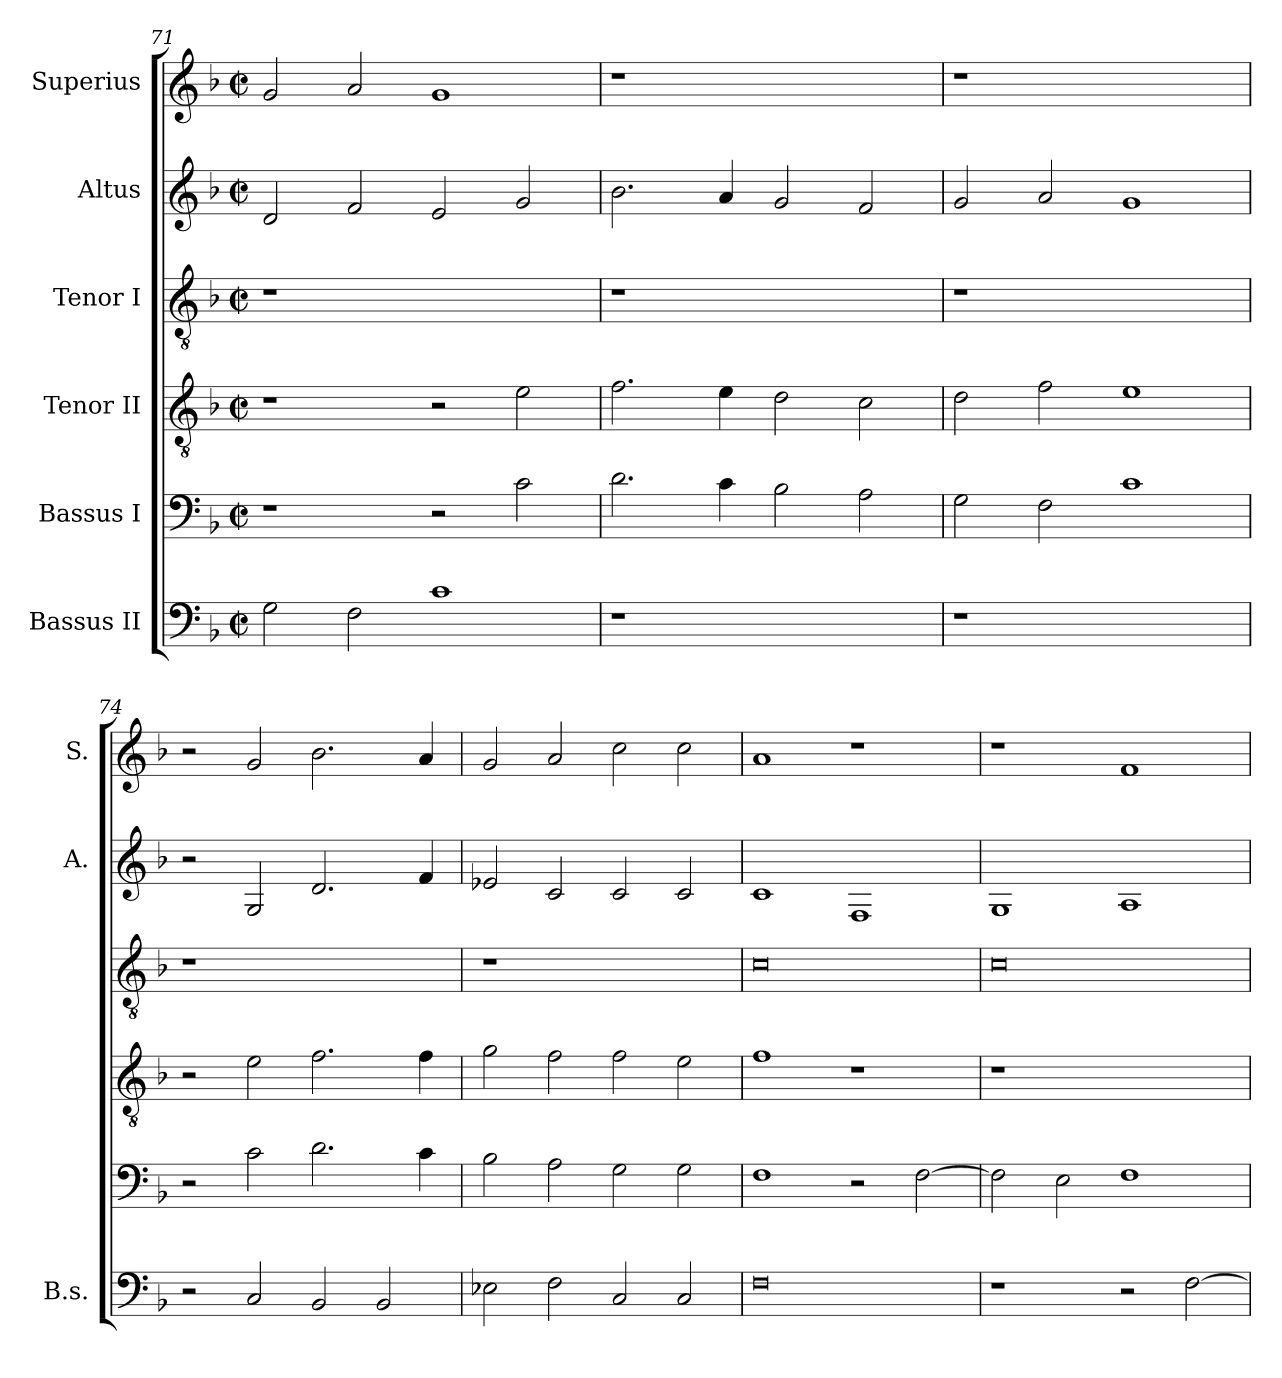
**kern	**kern	**kern	**kern	**kern	**kern
*part6	*part5	*part4	*part3	*part2	*part1
*staff6	*staff5	*staff4	*staff3	*staff2	*staff1
*I"Bassus II	*I"Bassus I	*I"Tenor II	*I"Tenor I	*I"Altus	*I"Superius
*I'B.s.	*	*	*	*I'A.	*I'S.
*clefF4	*clefF4	*clefGv2	*clefGv2	*clefG2	*clefG2
*	*	*ITrd7c12	*ITrd7c12	*	*
*k[b-]	*k[b-]	*k[b-]	*k[b-]	*k[b-]	*k[b-]
*F:	*F:	*F:	*F:	*F:	*F:
*M2/2	*M2/2	*M2/2	*M2/2	*M2/2	*M2/2
*met(c|)	*met(c|)	*met(c|)	*met(c|)	*met(c|)	*met(c|)
=71	=71	=71	=71	=71	=71
!	!	!	!LO:N:vis=1	!	!
2Gi\	1r	1r	1r	2di/	2gi/
2Fi\	.	.	.	2fi/	2ai/
1ci	2r	2r	1ryy	2ei/	1gi
.	2ci\	2Ei\	.	2gi/	.
!!LO:PB:g=z
=72	=72	=72	=72	=72	=72
!LO:N:vis=1	!	!	!LO:N:vis=1	!	!LO:N:vis=1
1r	2.di\	2.Fi\	1r	2.b-i\	1r
.	4ci\	4Ei\	.	4ai/	.
1ryy	2B-i\	2Di\	1ryy	2gi/	1ryy
.	2Ai\	2Ci\	.	2fi/	.
=73	=73	=73	=73	=73	=73
!LO:N:vis=1	!	!	!LO:N:vis=1	!	!LO:N:vis=1
1r	2Gi\	2Di\	1r	2gi/	1r
.	2Fi\	2Fi\	.	2ai/	.
1ryy	1ci	1Ei	1ryy	1gi	1ryy
=74	=74	=74	=74	=74	=74
!	!	!	!LO:N:vis=1	!	!
2r	2r	2r	1r	2r	2r
2Ci/	2ci\	2Ei\	.	2Gi/	2gi/
2BB-i/	2.di\	2.Fi\	1ryy	2.di/	2.b-i\
2BB-i/	.	.	.	.	.
.	4ci\	4Fi\	.	4fi/	4ai/
=75	=75	=75	=75	=75	=75
!	!	!	!LO:N:vis=1	!	!
2E-Xi\	2B-i\	2Gi\	1r	2e-Xi/	2gi/
2Fi\	2Ai\	2Fi\	.	2ci/	2ai/
2Ci/	2Gi\	2Fi\	1ryy	2ci/	2cci\
2Ci/	2Gi\	2Ei\	.	2ci/	2cci\
=76	=76	=76	=76	=76	=76
0Fi	1Fi	1Fi	0Ci	1ci	1ai
.	2r	1r	.	1Fi	1r
.	[>2Fi\	.	.	.	.
!!LO:LB:g=z
=77	=77	=77	=77	=77	=77
!	!	!LO:N:vis=1	!	!	!
1r	2Fi\]	1r	0Ci	1Gi	1r
.	2Ei\	.	.	.	.
2r	1Fi	1ryy	.	1Ai	1fi
[>2Fi\	.	.	.	.	.
=	=	=	=	=	=
*-	*-	*-	*-	*-	*-
